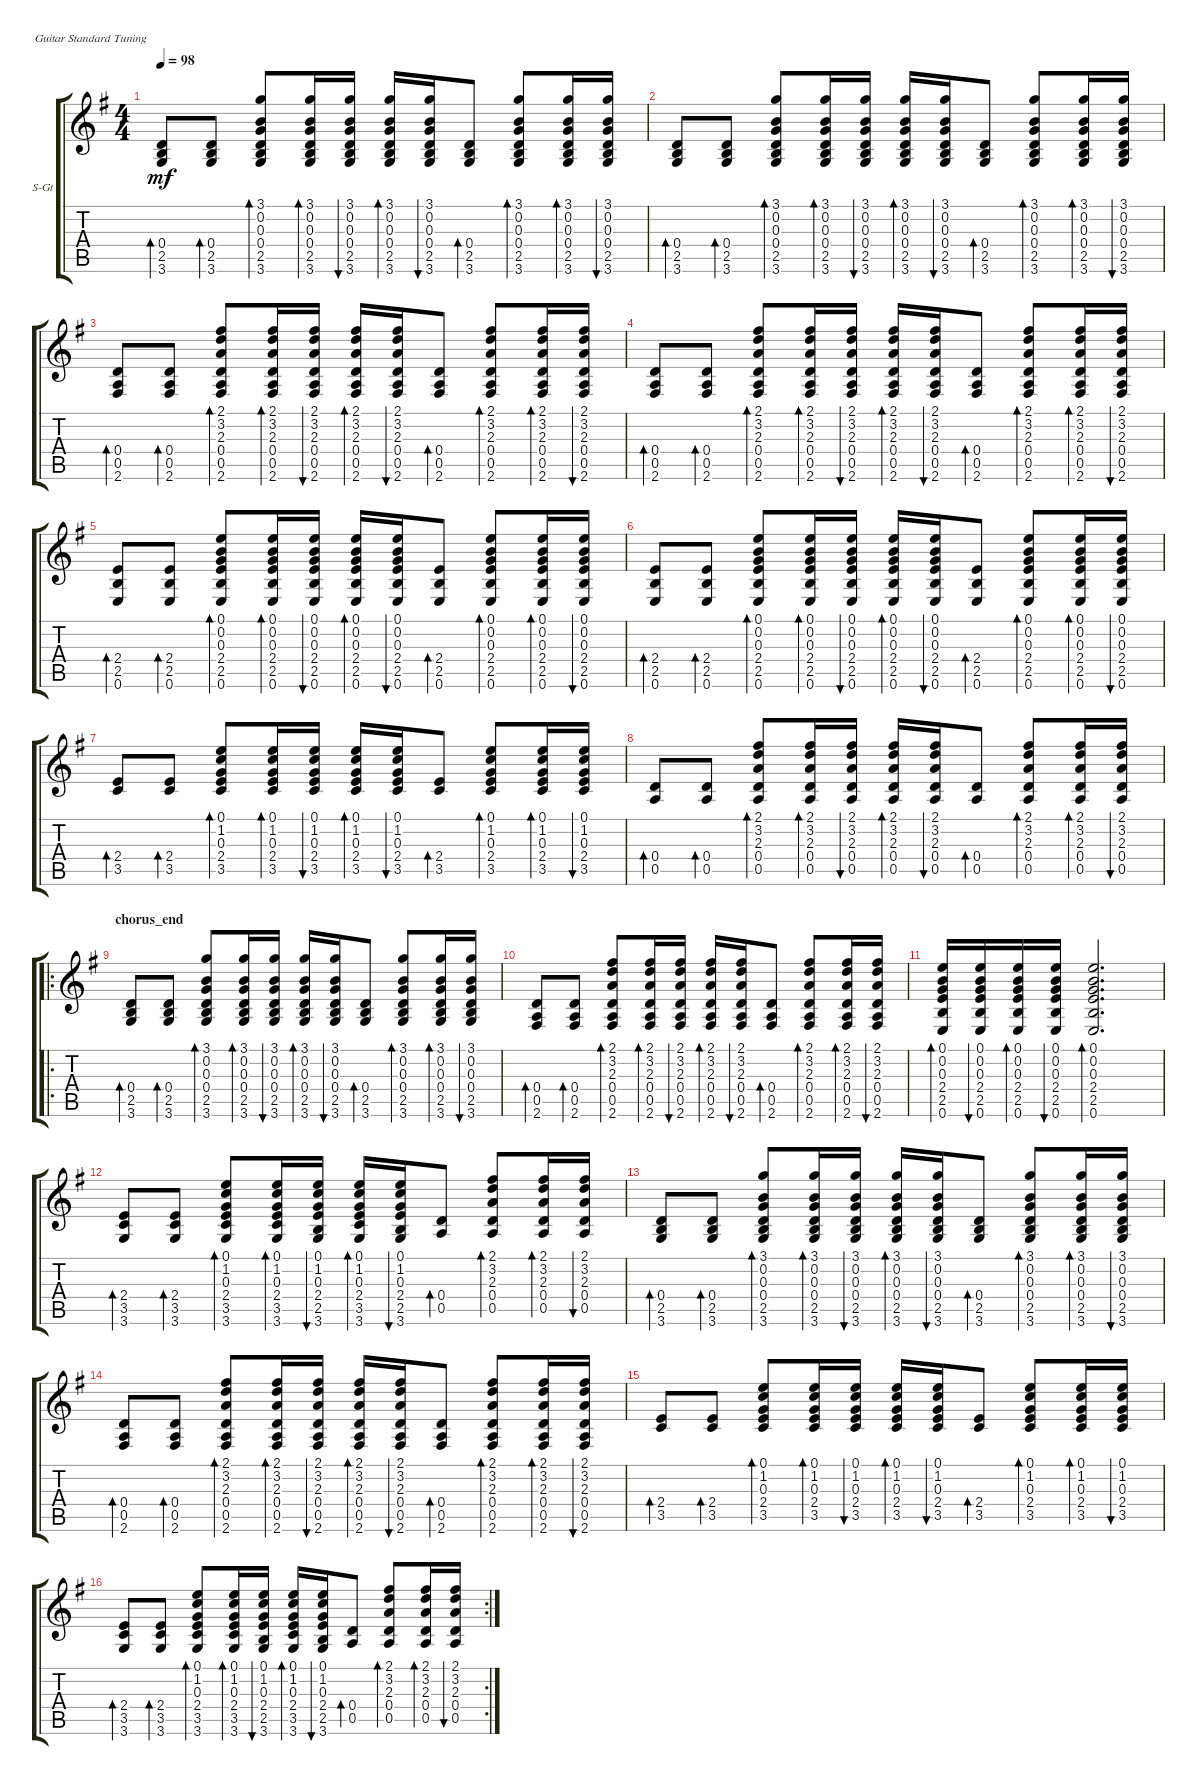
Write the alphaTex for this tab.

\defaultSystemsLayout 4
\bracketExtendMode groupsimilarinstruments
\firstSystemTrackNameOrientation horizontal
\otherSystemsTrackNameOrientation horizontal
\track ("Steel Guitar" "S-Gt") {instrument acousticguitarsteel}
\staff {score tabs}
\tuning (E4 B3 G3 D3 A2 E2)
\ts (4 4)
\tempo 98
\clef g2
\ks g
(3.6 2.5 0.4).8{bd 30 dy mf} (3.6 2.5 0.4).8{bd 30} (3.6 2.5 0.4 0.3 0.2 3.1).8{bd 30} (3.6 2.5 0.4 0.3 0.2 3.1).16{bd 30} (3.6 2.5 0.4 0.3 0.2 3.1).16{bu 30} (3.6 2.5 0.4 0.3 0.2 3.1).16{bd 30} (3.6 2.5 0.4 0.3 0.2 3.1).16{bu 30} (3.6 2.5 0.4).8{bd 30} (3.6 2.5 0.4 0.3 0.2 3.1).8{bd 30} (3.6 2.5 0.4 0.3 0.2 3.1).16{bd 30} (3.6 2.5 0.4 0.3 0.2 3.1).16{bu 30} |
(3.6 2.5 0.4).8{bd 30} (3.6 2.5 0.4).8{bd 30} (3.6 2.5 0.4 0.3 0.2 3.1).8{bd 30} (3.6 2.5 0.4 0.3 0.2 3.1).16{bd 30} (3.6 2.5 0.4 0.3 0.2 3.1).16{bu 30} (3.6 2.5 0.4 0.3 0.2 3.1).16{bd 30} (3.6 2.5 0.4 0.3 0.2 3.1).16{bu 30} (3.6 2.5 0.4).8{bd 30} (3.6 2.5 0.4 0.3 0.2 3.1).8{bd 30} (3.6 2.5 0.4 0.3 0.2 3.1).16{bd 30} (3.6 2.5 0.4 0.3 0.2 3.1).16{bu 30} |
(2.6 0.5 0.4).8{bd 30} (2.6 0.5 0.4).8{bd 30} (2.6 0.5 0.4 2.3 3.2 2.1).8{bd 30} (2.6 0.5 0.4 2.3 3.2 2.1).16{bd 30} (2.6 0.5 0.4 2.3 3.2 2.1).16{bu 30} (2.6 0.5 0.4 2.3 3.2 2.1).16{bd 30} (2.6 0.5 0.4 2.3 3.2 2.1).16{bu 30} (2.6 0.5 0.4).8{bd 30} (2.6 0.5 0.4 2.3 3.2 2.1).8{bd 30} (2.6 0.5 0.4 2.3 3.2 2.1).16{bd 30} (2.6 0.5 0.4 2.3 3.2 2.1).16{bu 30} |
(2.6 0.5 0.4).8{bd 30} (2.6 0.5 0.4).8{bd 30} (2.6 0.5 0.4 2.3 3.2 2.1).8{bd 30} (2.6 0.5 0.4 2.3 3.2 2.1).16{bd 30} (2.6 0.5 0.4 2.3 3.2 2.1).16{bu 30} (2.6 0.5 0.4 2.3 3.2 2.1).16{bd 30} (2.6 0.5 0.4 2.3 3.2 2.1).16{bu 30} (2.6 0.5 0.4).8{bd 30} (2.6 0.5 0.4 2.3 3.2 2.1).8{bd 30} (2.6 0.5 0.4 2.3 3.2 2.1).16{bd 30} (2.6 0.5 0.4 2.3 3.2 2.1).16{bu 30} |
(0.6 2.5 2.4).8{bd 30} (0.6 2.5 2.4).8{bd 30} (0.6 2.5 2.4 0.3 0.2 0.1).8{bd 30} (0.6 2.5 2.4 0.3 0.2 0.1).16{bd 30} (0.6 2.5 2.4 0.3 0.2 0.1).16{bu 30} (0.6 2.5 2.4 0.3 0.2 0.1).16{bd 30} (0.6 2.5 2.4 0.3 0.2 0.1).16{bu 30} (0.6 2.5 2.4).8{bd 30} (0.6 2.5 2.4 0.3 0.2 0.1).8{bd 30} (0.6 2.5 2.4 0.3 0.2 0.1).16{bd 30} (0.6 2.5 2.4 0.3 0.2 0.1).16{bu 30} |
(0.6 2.5 2.4).8{bd 30} (0.6 2.5 2.4).8{bd 30} (0.6 2.5 2.4 0.3 0.2 0.1).8{bd 30} (0.6 2.5 2.4 0.3 0.2 0.1).16{bd 30} (0.6 2.5 2.4 0.3 0.2 0.1).16{bu 30} (0.6 2.5 2.4 0.3 0.2 0.1).16{bd 30} (0.6 2.5 2.4 0.3 0.2 0.1).16{bu 30} (0.6 2.5 2.4).8{bd 30} (0.6 2.5 2.4 0.3 0.2 0.1).8{bd 30} (0.6 2.5 2.4 0.3 0.2 0.1).16{bd 30} (0.6 2.5 2.4 0.3 0.2 0.1).16{bu 30} |
(3.5 2.4).8{bd 30} (3.5 2.4).8{bd 30} (3.5 2.4 0.3 1.2 0.1).8{bd 30} (3.5 2.4 0.3 1.2 0.1).16{bd 30} (3.5 2.4 0.3 1.2 0.1).16{bu 30} (3.5 2.4 0.3 1.2 0.1).16{bd 30} (3.5 2.4 0.3 1.2 0.1).16{bu 30} (3.5 2.4).8{bd 30} (3.5 2.4 0.3 1.2 0.1).8{bd 30} (3.5 2.4 0.3 1.2 0.1).16{bd 30} (3.5 2.4 0.3 1.2 0.1).16{bu 30} |
(0.5 0.4).8{bd 30} (0.5 0.4).8{bd 30} (0.5 0.4 2.3 3.2 2.1).8{bd 30} (0.5 0.4 2.3 3.2 2.1).16{bd 30} (0.5 0.4 2.3 3.2 2.1).16{bu 30} (0.5 0.4 2.3 3.2 2.1).16{bd 30} (0.5 0.4 2.3 3.2 2.1).16{bu 30} (0.5 0.4).8{bd 30} (0.5 0.4 2.3 3.2 2.1).8{bd 30} (0.5 0.4 2.3 3.2 2.1).16{bd 30} (0.5 0.4 2.3 3.2 2.1).16{bu 30} |
\ro
\section ("" "chorus_end")
(3.6 2.5 0.4).8{bd 30} (3.6 2.5 0.4).8{bd 30} (3.6 2.5 0.4 0.3 0.2 3.1).8{bd 30} (3.6 2.5 0.4 0.3 0.2 3.1).16{bd 30} (3.6 2.5 0.4 0.3 0.2 3.1).16{bu 30} (3.6 2.5 0.4 0.3 0.2 3.1).16{bd 30} (3.6 2.5 0.4 0.3 0.2 3.1).16{bu 30} (3.6 2.5 0.4).8{bd 30} (3.6 2.5 0.4 0.3 0.2 3.1).8{bd 30} (3.6 2.5 0.4 0.3 0.2 3.1).16{bd 30} (3.6 2.5 0.4 0.3 0.2 3.1).16{bu 30} |
(2.6 0.5 0.4).8{bd 30} (2.6 0.5 0.4).8{bd 30} (2.6 0.5 0.4 2.3 3.2 2.1).8{bd 30} (2.6 0.5 0.4 2.3 3.2 2.1).16{bd 30} (2.6 0.5 0.4 2.3 3.2 2.1).16{bu 30} (2.6 0.5 0.4 2.3 3.2 2.1).16{bd 30} (2.6 0.5 0.4 2.3 3.2 2.1).16{bu 30} (2.6 0.5 0.4).8{bd 30} (2.6 0.5 0.4 2.3 3.2 2.1).8{bd 30} (2.6 0.5 0.4 2.3 3.2 2.1).16{bd 30} (2.6 0.5 0.4 2.3 3.2 2.1).16{bu 30} |
(0.6 2.5 2.4 0.3 0.2 0.1).16{bd 30} (0.6 2.5 2.4 0.3 0.2 0.1).16{bu 30} (0.6 2.5 2.4 0.3 0.2 0.1).16{bd 30} (0.6 2.5 2.4 0.3 0.2 0.1).16{bu 30} (0.6 2.5 2.4 0.3 0.2 0.1).2{d bd 30} |
(3.6 3.5 2.4).8{bd 30} (3.6 3.5 2.4).8{bd 30} (3.6 3.5 2.4 0.3 1.2 0.1).8{bd 30} (3.6 3.5 2.4 0.3 1.2 0.1).16{bd 30} (3.6 2.5 2.4 0.3 1.2 0.1).16{bu 30} (3.6 3.5 2.4 0.3 1.2 0.1).16{bd 30} (3.6 2.5 2.4 0.3 1.2 0.1).16{bu 30} (0.5 0.4).8{bd 30} (0.5 0.4 2.3 3.2 2.1).8{bd 30} (0.5 0.4 2.3 3.2 2.1).16{bd 30} (0.5 0.4 2.3 3.2 2.1).16{bu 30} |
(3.6 2.5 0.4).8{bd 30} (3.6 2.5 0.4).8{bd 30} (3.6 2.5 0.4 0.3 0.2 3.1).8{bd 30} (3.6 2.5 0.4 0.3 0.2 3.1).16{bd 30} (3.6 2.5 0.4 0.3 0.2 3.1).16{bu 30} (3.6 2.5 0.4 0.3 0.2 3.1).16{bd 30} (3.6 2.5 0.4 0.3 0.2 3.1).16{bu 30} (3.6 2.5 0.4).8{bd 30} (3.6 2.5 0.4 0.3 0.2 3.1).8{bd 30} (3.6 2.5 0.4 0.3 0.2 3.1).16{bd 30} (3.6 2.5 0.4 0.3 0.2 3.1).16{bu 30} |
(2.6 0.5 0.4).8{bd 30} (2.6 0.5 0.4).8{bd 30} (2.6 0.5 0.4 2.3 3.2 2.1).8{bd 30} (2.6 0.5 0.4 2.3 3.2 2.1).16{bd 30} (2.6 0.5 0.4 2.3 3.2 2.1).16{bu 30} (2.6 0.5 0.4 2.3 3.2 2.1).16{bd 30} (2.6 0.5 0.4 2.3 3.2 2.1).16{bu 30} (2.6 0.5 0.4).8{bd 30} (2.6 0.5 0.4 2.3 3.2 2.1).8{bd 30} (2.6 0.5 0.4 2.3 3.2 2.1).16{bd 30} (2.6 0.5 0.4 2.3 3.2 2.1).16{bu 30} |
(3.5 2.4).8{bd 30} (3.5 2.4).8{bd 30} (3.5 2.4 0.3 1.2 0.1).8{bd 30} (3.5 2.4 0.3 1.2 0.1).16{bd 30} (3.5 2.4 0.3 1.2 0.1).16{bu 30} (3.5 2.4 0.3 1.2 0.1).16{bd 30} (3.5 2.4 0.3 1.2 0.1).16{bu 30} (3.5 2.4).8{bd 30} (3.5 2.4 0.3 1.2 0.1).8{bd 30} (3.5 2.4 0.3 1.2 0.1).16{bd 30} (3.5 2.4 0.3 1.2 0.1).16{bu 30} |
\rc 2
(3.6 3.5 2.4).8{bd 30} (3.6 3.5 2.4).8{bd 30} (3.6 3.5 2.4 0.3 1.2 0.1).8{bd 30} (3.6 3.5 2.4 0.3 1.2 0.1).16{bd 30} (3.6 2.5 2.4 0.3 1.2 0.1).16{bu 30} (3.6 3.5 2.4 0.3 1.2 0.1).16{bd 30} (3.6 2.5 2.4 0.3 1.2 0.1).16{bu 30} (0.5 0.4).8{bd 30} (0.5 0.4 2.3 3.2 2.1).8{bd 30} (0.5 0.4 2.3 3.2 2.1).16{bd 30} (0.5 0.4 2.3 3.2 2.1).16{bu 30}
